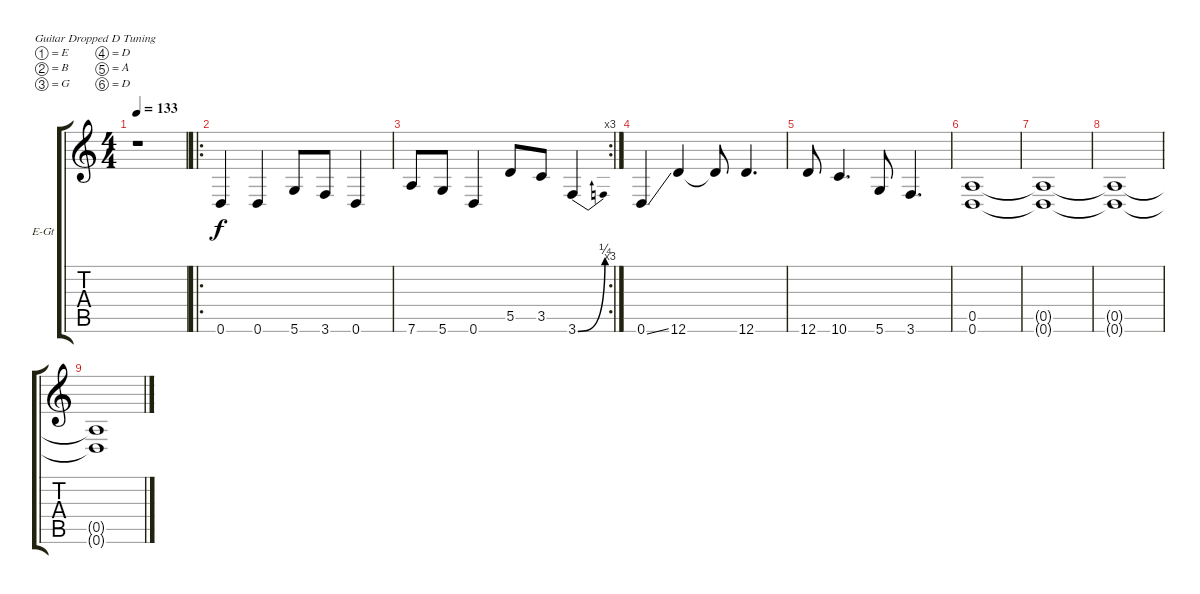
\bracketExtendMode groupsimilarinstruments
\firstSystemTrackNameOrientation horizontal
\otherSystemsTrackNameOrientation horizontal
\track ("Tom Morello 2" "E-Gt") {instrument distortionguitar}
\staff {score tabs}
\tuning (E4 B3 G3 D3 A2 D2)
\ts (4 4)
\tempo 133
\clef g2
\ks c
r.1{dy f} |
\ro
0.6.4 0.6.4 5.6.8 3.6.8 0.6.4 |
\rc 3
7.6.8 5.6.8 0.6.4 5.5.8 3.5.8 3.6{be (bend 0 0 60 1)}.4 |
0.6{ss}.4 12.6.4 12.6{t}.8 12.6.4{d} |
12.6.8 10.6.4{d} 5.6.8 3.6.4{d} |
(0.5 0.6).1 |
(0.5{t} 0.6{t}).1 |
(0.5{t} 0.6{t}).1 |
(0.5{t} 0.6{t}).1
